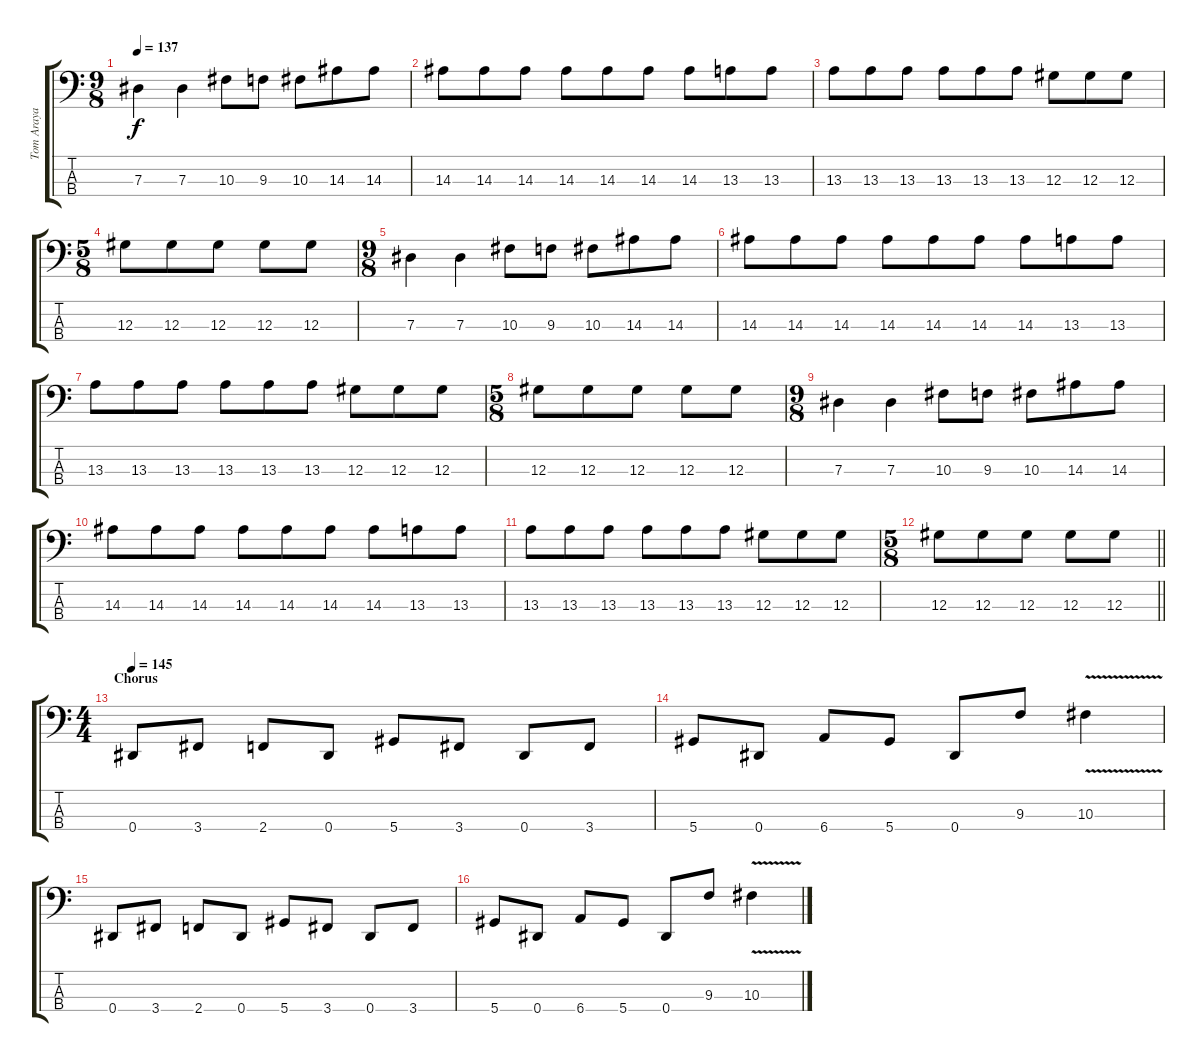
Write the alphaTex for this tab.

\track ("Tom Araya" "Tom Araya") {instrument electricbasspick}
\staff {score tabs}
\tuning (Gb2 Db2 Ab1 Eb1) {hide}
\ts (9 8)
\tempo 137
\clef f4
\ks c
7.3.4{dy f} 7.3.4 10.3.8 9.3.8 10.3.8 14.3.8 14.3.8 |
14.3.8 14.3.8 14.3.8 14.3.8 14.3.8 14.3.8 14.3.8 13.3.8 13.3.8 |
13.3.8 13.3.8 13.3.8 13.3.8 13.3.8 13.3.8 12.3.8 12.3.8 12.3.8 |
\ts (5 8)
12.3.8 12.3.8 12.3.8 12.3.8 12.3.8 |
\ts (9 8)
7.3.4 7.3.4 10.3.8 9.3.8 10.3.8 14.3.8 14.3.8 |
14.3.8 14.3.8 14.3.8 14.3.8 14.3.8 14.3.8 14.3.8 13.3.8 13.3.8 |
13.3.8 13.3.8 13.3.8 13.3.8 13.3.8 13.3.8 12.3.8 12.3.8 12.3.8 |
\ts (5 8)
12.3.8 12.3.8 12.3.8 12.3.8 12.3.8 |
\ts (9 8)
7.3.4 7.3.4 10.3.8 9.3.8 10.3.8 14.3.8 14.3.8 |
14.3.8 14.3.8 14.3.8 14.3.8 14.3.8 14.3.8 14.3.8 13.3.8 13.3.8 |
13.3.8 13.3.8 13.3.8 13.3.8 13.3.8 13.3.8 12.3.8 12.3.8 12.3.8 |
\ts (5 8)
\barLineRight lightlight
12.3.8 12.3.8 12.3.8 12.3.8 12.3.8 |
\ts (4 4)
\section ("" "Chorus")
\tempo 145
0.4.8 3.4.8 2.4.8 0.4.8 5.4.8 3.4.8 0.4.8 3.4.8 |
5.4.8 0.4.8 6.4.8 5.4.8 0.4.8 9.3.8 10.3{v}.4 |
0.4.8 3.4.8 2.4.8 0.4.8 5.4.8 3.4.8 0.4.8 3.4.8 |
5.4.8 0.4.8 6.4.8 5.4.8 0.4.8 9.3.8 10.3{v}.4
